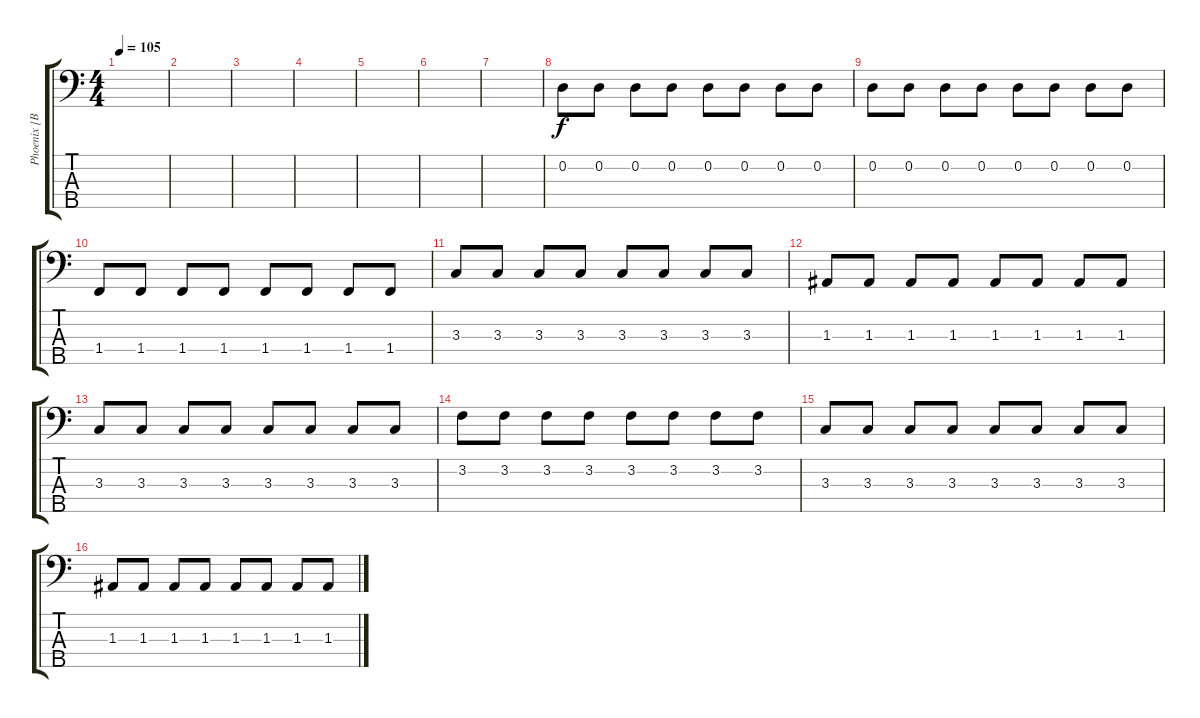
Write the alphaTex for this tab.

\track ("Phoenix [Bass]" "Phoenix [B") {instrument electricbassfinger}
\staff {score tabs}
\tuning (G2 D2 A1 E1 B0) {hide}
\ts (4 4)
\tempo 105
\clef f4
\ks c
|
|
|
|
|
|
|
0.2.8 0.2.8 0.2.8 0.2.8 0.2.8 0.2.8 0.2.8 0.2.8 |
0.2.8 0.2.8 0.2.8 0.2.8 0.2.8 0.2.8 0.2.8 0.2.8 |
1.4.8 1.4.8 1.4.8 1.4.8 1.4.8 1.4.8 1.4.8 1.4.8 |
3.3.8 3.3.8 3.3.8 3.3.8 3.3.8 3.3.8 3.3.8 3.3.8 |
1.3.8 1.3.8 1.3.8 1.3.8 1.3.8 1.3.8 1.3.8 1.3.8 |
3.3.8 3.3.8 3.3.8 3.3.8 3.3.8 3.3.8 3.3.8 3.3.8 |
3.2.8 3.2.8 3.2.8 3.2.8 3.2.8 3.2.8 3.2.8 3.2.8 |
3.3.8 3.3.8 3.3.8 3.3.8 3.3.8 3.3.8 3.3.8 3.3.8 |
1.3.8 1.3.8 1.3.8 1.3.8 1.3.8 1.3.8 1.3.8 1.3.8
